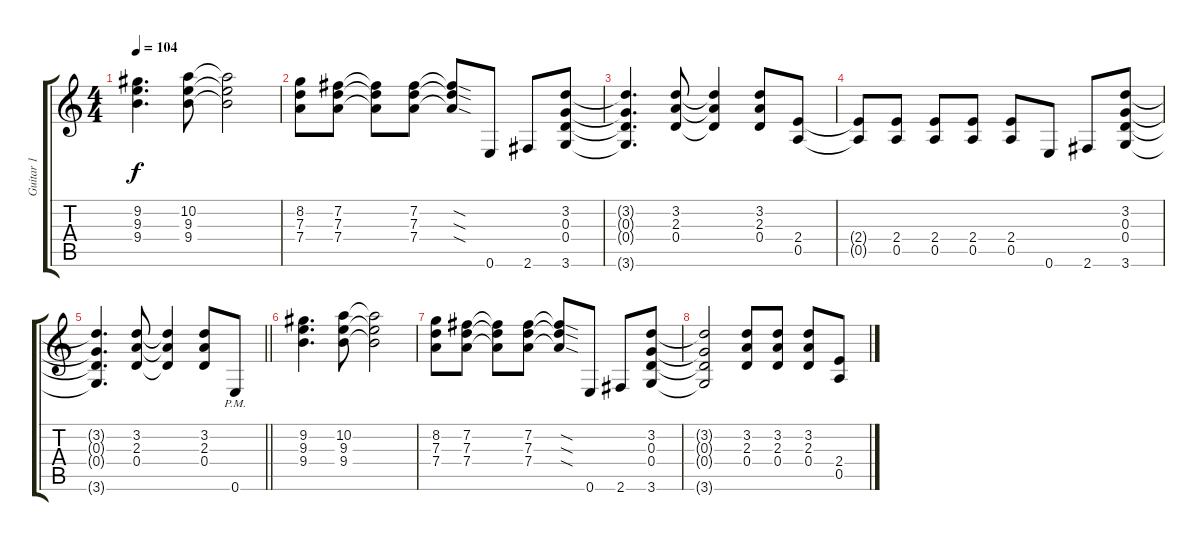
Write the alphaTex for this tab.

\track ("Guitar 1" "Guitar 1") {instrument overdrivenguitar}
\staff {score tabs}
\tuning (E4 B3 G3 D3 A2 E2) {hide}
\ts (4 4)
\tempo 104
\clef g2
\ks c
(9.2 9.3 9.4).4{d dy f} (10.2 9.3 9.4).8 (10.2{t} 9.3{t} 9.4{t}).2 |
(8.2 7.3 7.4).8 (7.2 7.3 7.4).8 (7.2{t} 7.3{t} 7.4{t}).8 (7.2 7.3 7.4).8 (7.2{sod t} 7.3{sod t} 7.4{sod t}).8 0.6.8 2.6.8 (3.2 0.3 0.4 3.6).8 |
(3.2{t} 0.3{t} 0.4{t} 3.6{t}).4{d} (3.2 2.3 0.4).8 (3.2{t} 2.3{t} 0.4{t}).4 (3.2 2.3 0.4).8 (2.4 0.5).8 |
(2.4{t} 0.5{t}).8 (2.4 0.5).8 (2.4 0.5).8 (2.4 0.5).8 (2.4 0.5).8 0.6.8 2.6.8 (3.2 0.3 0.4 3.6).8 |
\barLineRight lightlight
(3.2{t} 0.3{t} 0.4{t} 3.6{t}).4{d} (3.2 2.3 0.4).8 (3.2{t} 2.3{t} 0.4{t}).4 (3.2 2.3 0.4).8 0.6{pm}.8 |
(9.2 9.3 9.4).4{d volume 0} (10.2 9.3 9.4).8 (10.2{t} 9.3{t} 9.4{t}).2 |
(8.2 7.3 7.4).8 (7.2 7.3 7.4).8 (7.2{t} 7.3{t} 7.4{t}).8 (7.2 7.3 7.4).8 (7.2{sod t} 7.3{sod t} 7.4{sod t}).8 0.6.8 2.6.8 (3.2 0.3 0.4 3.6).8 |
(3.2{t} 0.3{t} 0.4{t} 3.6{t}).2 (3.2 2.3 0.4).8 (3.2 2.3 0.4).8 (3.2 2.3 0.4).8 (2.4 0.5).8
